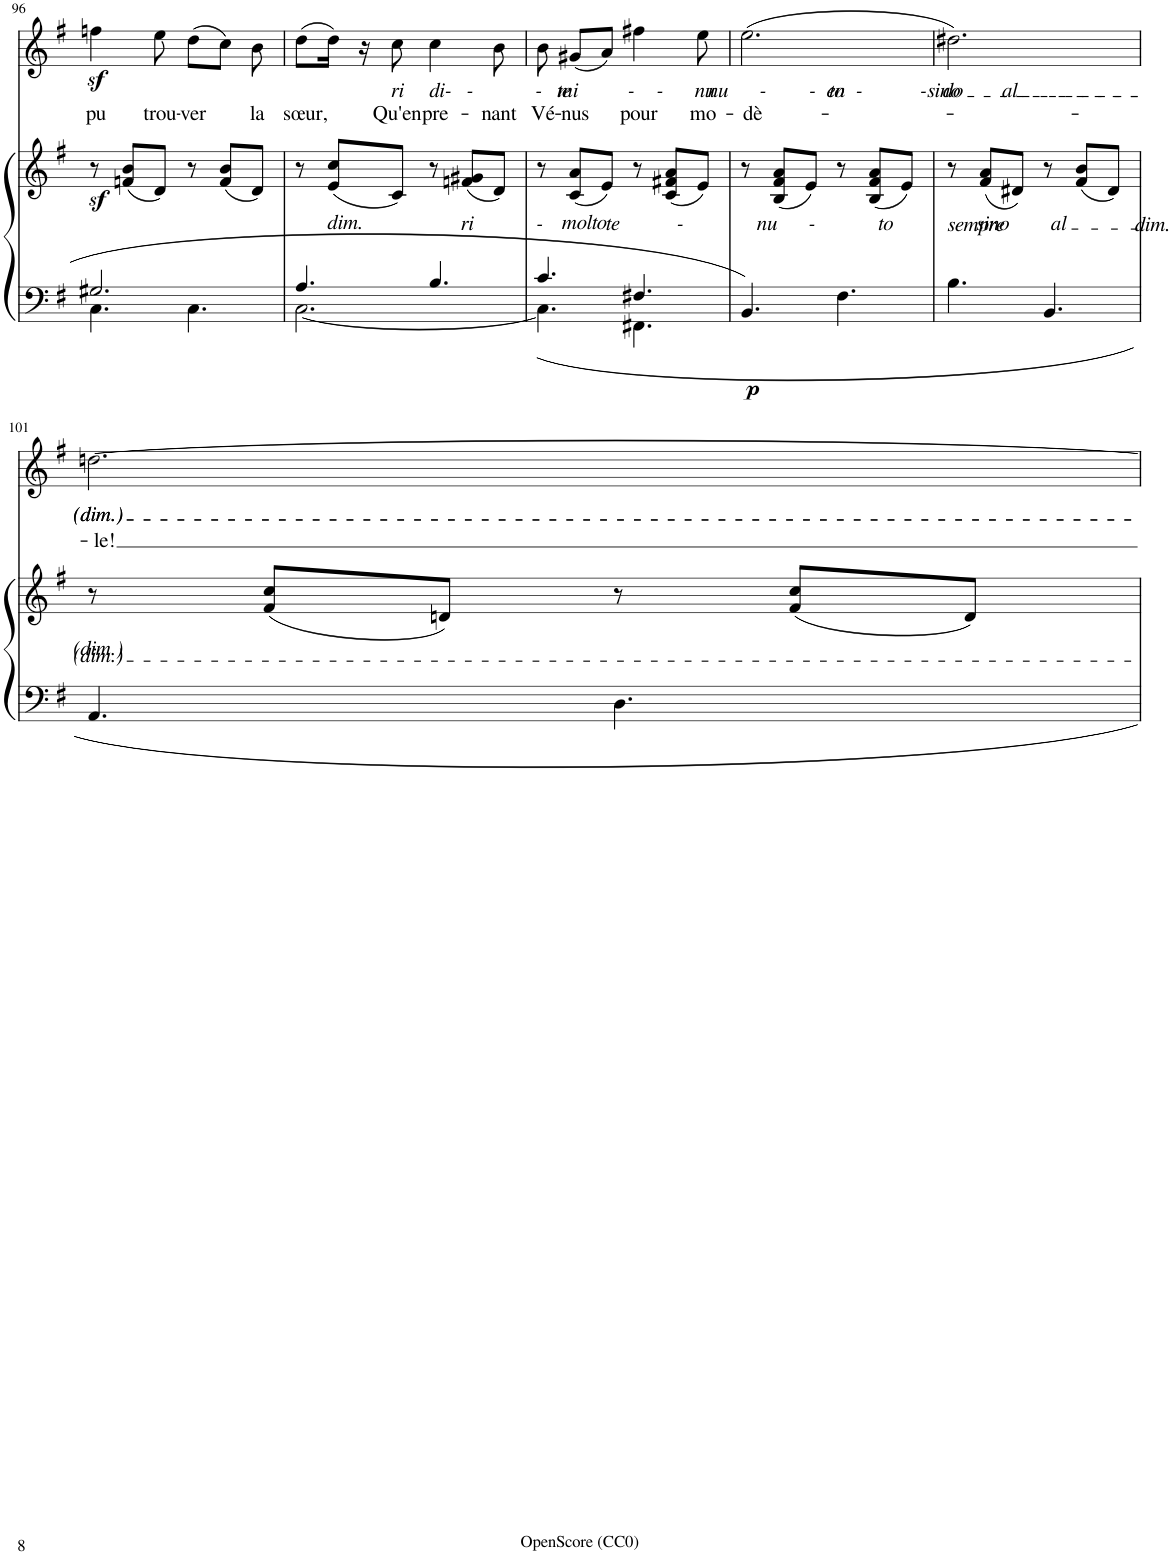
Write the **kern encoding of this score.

**kern	**kern	**dynam	**kern	**text
*part2	*part2	*part2	*part1	*part1
*staff3	*staff2	*staff2/3	*staff1	*staff1
*I"Piano	*	*	*I"Voice	*
*I'Pno	*	*	*	*
!!LO:PB:g=z
*clefF4	*clefG2	*	*clefG2	*
*k[f#]	*k[f#]	*	*k[f#]	*
*M6/8	*M6/8	*	*M6/8	*
=96	=96	=96	=96	=96
*^	*	*	*	*
!	!	!	!LO:DY:b	!	!LO:LY:b
2.G#X/	4.C\	8r	sf	4ffnz<\	pu
.	.	(8fn/ 8b/L	.	.	.
!	!	!	!	!	!LO:LY:b
.	.	8d/J)	.	8ee\	trou-
!	!	!	!	!	!LO:LY:b
.	4.C\	8r	.	(8dd\L	-ver
.	.	(8f/ 8b/L	.	8cc\J)	.
!	!	!	!	!	!LO:LY:b
.	.	8d/J)	.	8b\	la
=97	=97	=97	=97	=97	=97
!	!	!	!	!	!LO:LY:b
4.A/	[2.C\	8r	.	(8dd\L	sœur,
!	!	!LO:TX:b:i:t=dim.                                      molto	!	!	!
.	.	(8e/ 8cc/L	.	16dd\Jk)	.
.	.	.	.	16r	.
!	!	!	!	!LO:TX:b:i:t=ri            -                te           -              nu      -            to                sino        al	!
!	!	!	!	!	!LO:LY:b
.	.	8c/J)	.	8cc\	Qu'en
!	!	!	!	!LO:TX:b:i:t=di-                -   mi               -      nu                  -  en  -           -   do	!
!	!	!	!	!	!LO:LY:b
4.B/	.	8r	.	4cc\	pre-
!	!	!LO:TX:b:i:t=ri            -            te           -              nu      -            to                sino        al	!	!	!
.	.	(8fn/ 8g#X/L	.	.	.
!	!	!	!	!	!LO:LY:b
.	.	8d/J)	.	8b\	-nant
=98	=98	=98	=98	=98	=98
!	!	!	!	!	!LO:LY:b
4.c/	4.C\]	8r	.	8b\	Vé-
!	!	!	!	!	!LO:LY:b
.	.	(8c/ 8a/L	.	(8g#X/L	-nus
.	.	8e/J)	.	8a/J)	.
!	!	!	!	!	!LO:LY:b
4.F#X/	4.FF#X\	8r	.	4ff#X\	pour
.	.	(8c/ 8f#X/ 8a/L	.	.	.
!	!	!	!	!	!LO:LY:b
.	.	8e/J)	.	8ee\	mo-
*v	*v	*	*	*	*
=99	=99	=99	=99	=99
!	!	!LO:DY:b=2	!	!LO:LY:b
4.BB/	8r	p	(2.ee\	-dè-
.	(8B/ 8f#/ 8a/L	.	.	.
.	8e/J)	.	.	.
4.F#\	8r	.	.	.
.	(8B/ 8f#/ 8a/L	.	.	.
.	8e/J)	.	.	.
=100	=100	=100	=100	=100
!	!LO:TX:b:i:t=sempre                         dim.	!	!	!
4.B\	8r	.	2.dd#X\)	.
.	(8f#/ 8a/L	.	.	.
.	8d#X/J)	.	.	.
4.BB/	8r	.	.	.
.	(8f#/ 8b/L	.	.	.
.	8d#/J)	.	.	.
!!LO:LB:g=z
=101	=101	=101	=101	=101
!	!	!	!	!LO:LY:b
4.AA/	8r	.	[2.ddn\	-le!
.	(8f#/ 8cc/L	.	.	.
.	8dn/J)	.	.	.
4.D\	8r	.	.	.
.	(8f#/ 8cc/L	.	.	.
.	8d/J)	.	.	.
=	=	=	=	=
*-	*-	*-	*-	*-
